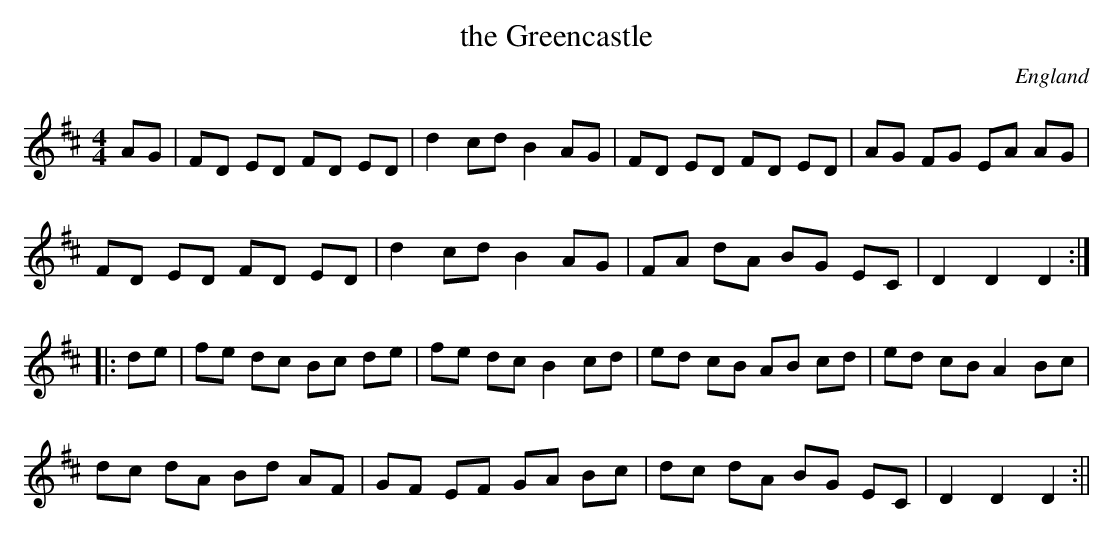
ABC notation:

X:1
T:the Greencastle
L:1/8
M:4/4
O:England
K:D
AG | \
FD ED FD ED | d2 cd B2 AG | FD ED FD ED | AG FG EA AG |
FD ED FD ED | d2 cd B2 AG | FA dA BG EC | D2 D2 D2 ::
de | \
fe dc Bc de | fe dc B2 cd | ed cB AB cd | ed cB A2 Bc |
dc dA Bd AF | GF EF GA Bc | dc dA BG EC | D2 D2 D2 :||
